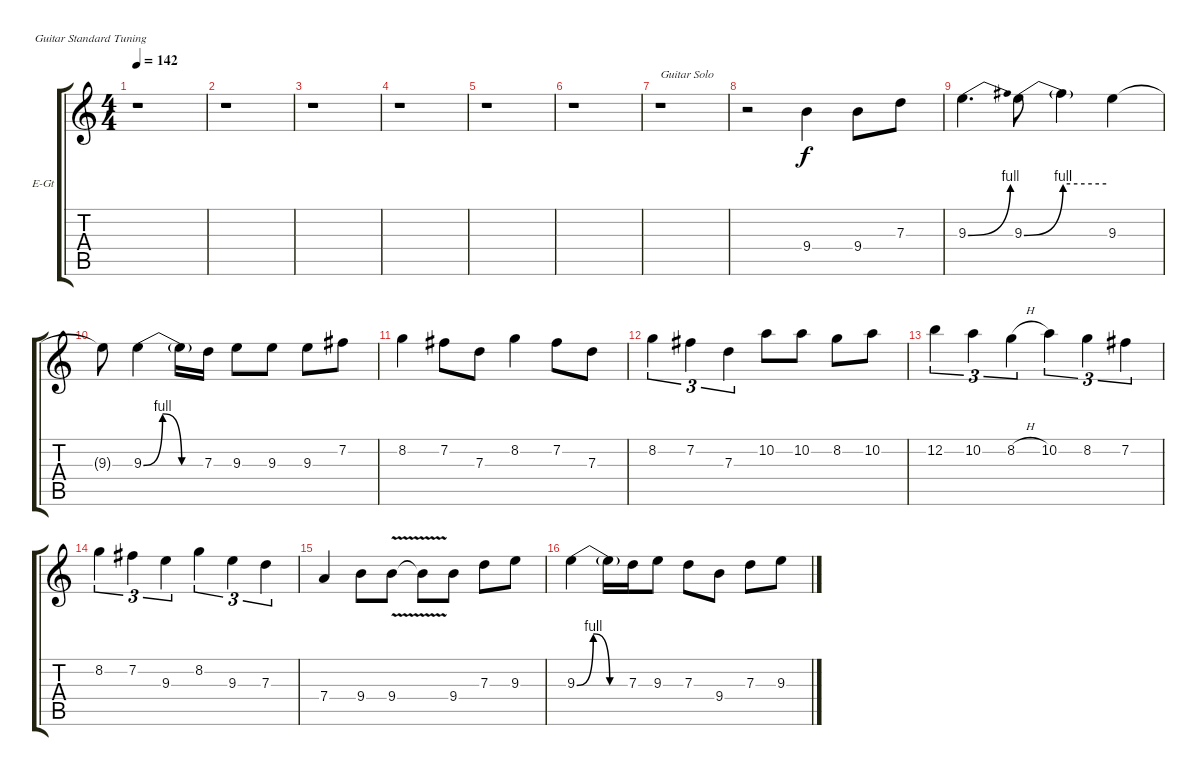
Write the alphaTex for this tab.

\bracketExtendMode groupsimilarinstruments
\firstSystemTrackNameOrientation horizontal
\otherSystemsTrackNameOrientation horizontal
\track ("Gtr. 2 (Loud)" "E-Gt") {instrument distortionguitar}
\staff {score tabs}
\tuning (E4 B3 G3 D3 A2 E2)
\ts (4 4)
\tempo 142
\clef g2
\ks c
r.1{dy f} |
r.1 |
r.1 |
r.1 |
r.1 |
r.1 |
r.1{txt "Guitar Solo"} |
r.2 9.4.4 9.4.8 7.3.8 |
9.3{be (bend 0 0 60 4)}.4{d} 9.3{be (bend 0 0 60 4)}.8 9.3{be (hold 0 4 60 4) t}.4 9.3.4 |
9.3{t}.8 9.3{be (bendrelease 0 0 30 4 30 4 60 0)}.4 9.3{be (hold 0 0 60 0) t}.16 7.3.16 9.3.8 9.3.8 9.3.8 7.2.8 |
8.2.4 7.2.8 7.3.8 8.2.4 7.2.8 7.3.8 |
8.2.4{tu (3 2)} 7.2.4{tu (3 2)} 7.3.4{tu (3 2)} 10.2.8 10.2.8 8.2.8 10.2.8 |
12.2.4{tu (3 2)} 10.2.4{tu (3 2)} 8.2{h}.4{tu (3 2)} 10.2.4{tu (3 2)} 8.2.4{tu (3 2)} 7.2.4{tu (3 2)} |
8.2.4{tu (3 2)} 7.2.4{tu (3 2)} 9.3.4{tu (3 2)} 8.2.4{tu (3 2)} 9.3.4{tu (3 2)} 7.3.4{tu (3 2)} |
7.4.4 9.4.8 9.4{v}.8 9.4{v t}.8 9.4.8 7.3.8 9.3.8 |
9.3{be (bendrelease 0 0 30 4 30 4 60 0)}.4 9.3{be (hold 0 0 60 0) t}.16 7.3.16 9.3.8 7.3.8 9.4.8 7.3.8 9.3.8
